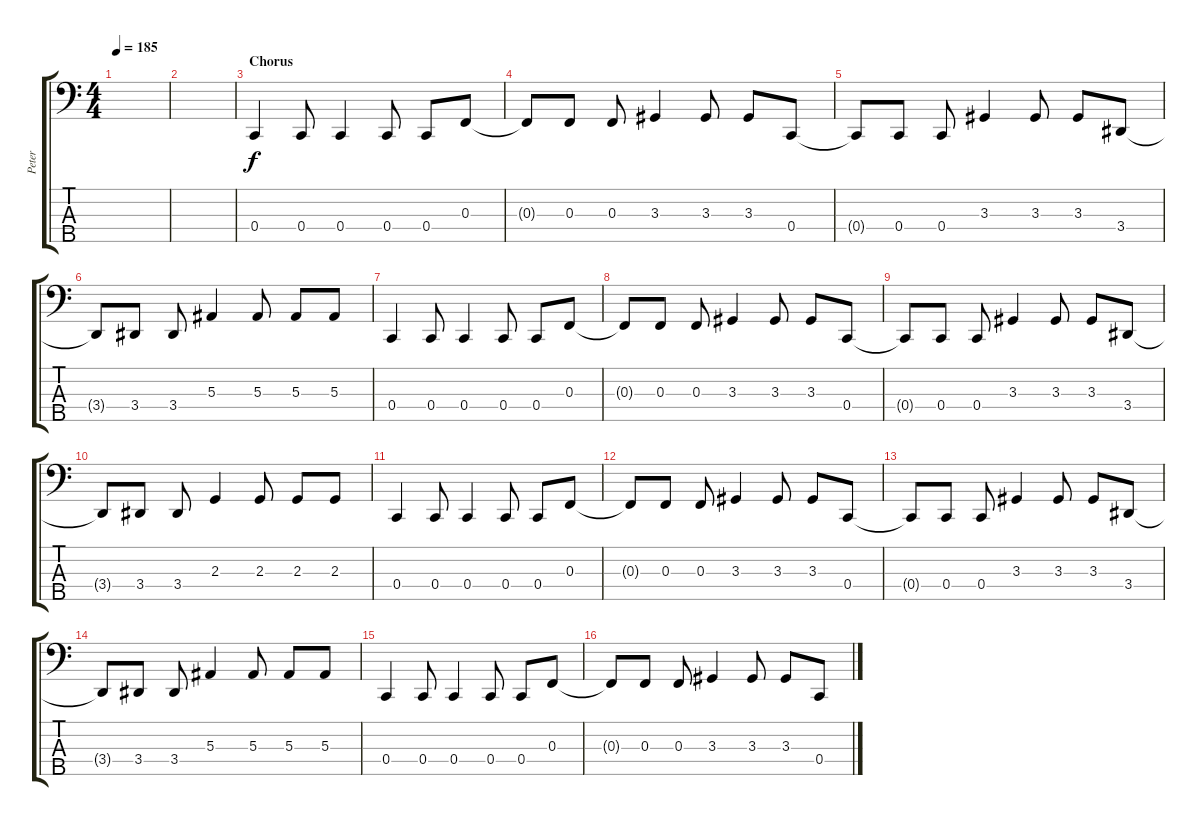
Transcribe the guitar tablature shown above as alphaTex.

\track ("Peter" "Peter") {instrument electricbassfinger}
\staff {score tabs}
\tuning (Eb2 Bb1 F1 C1 G0) {hide}
\ts (4 4)
\tempo 185
\clef f4
\ks c
|
|
\section ("" "Chorus")
0.4.4 0.4.8 0.4.4 0.4.8 0.4.8 0.3.8 |
0.3{t}.8 0.3.8 0.3.8 3.3.4 3.3.8 3.3.8 0.4.8 |
0.4{t}.8 0.4.8 0.4.8 3.3.4 3.3.8 3.3.8 3.4.8 |
3.4{t}.8 3.4.8 3.4.8 5.3.4 5.3.8 5.3.8 5.3.8 |
0.4.4 0.4.8 0.4.4 0.4.8 0.4.8 0.3.8 |
0.3{t}.8 0.3.8 0.3.8 3.3.4 3.3.8 3.3.8 0.4.8 |
0.4{t}.8 0.4.8 0.4.8 3.3.4 3.3.8 3.3.8 3.4.8 |
3.4{t}.8 3.4.8 3.4.8 2.3.4 2.3.8 2.3.8 2.3.8 |
0.4.4 0.4.8 0.4.4 0.4.8 0.4.8 0.3.8 |
0.3{t}.8 0.3.8 0.3.8 3.3.4 3.3.8 3.3.8 0.4.8 |
0.4{t}.8 0.4.8 0.4.8 3.3.4 3.3.8 3.3.8 3.4.8 |
3.4{t}.8 3.4.8 3.4.8 5.3.4 5.3.8 5.3.8 5.3.8 |
0.4.4 0.4.8 0.4.4 0.4.8 0.4.8 0.3.8 |
0.3{t}.8 0.3.8 0.3.8 3.3.4 3.3.8 3.3.8 0.4.8
